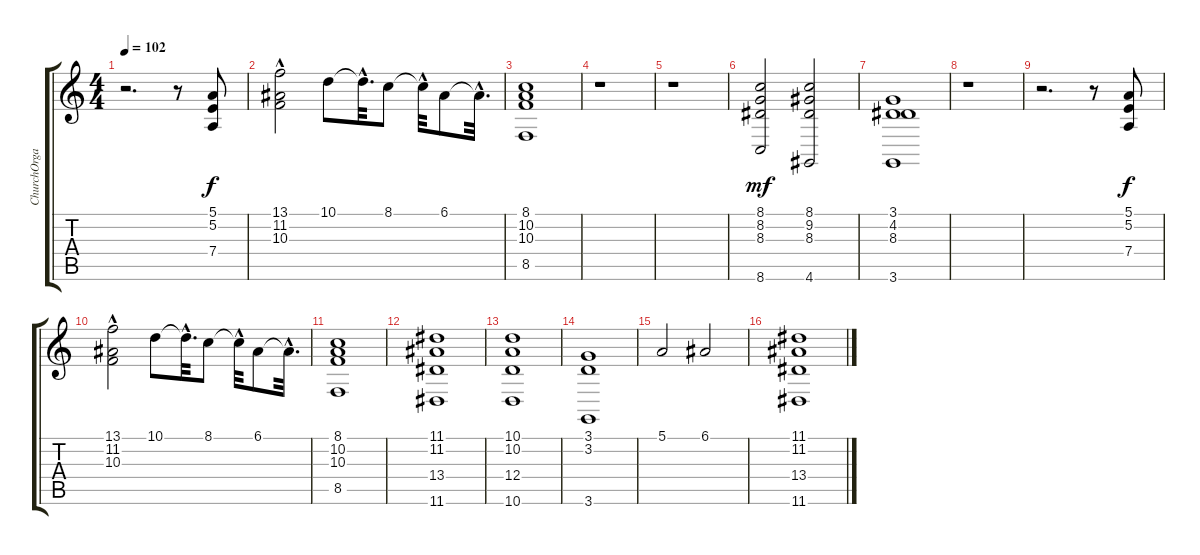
\track ("ChurchOrgan" "ChurchOrga") {instrument churchorgan}
\staff {score tabs}
\tuning (E4 B3 G3 D3 A2 E2) {hide}
\ts (4 4)
\tempo 102
\clef g2
\ks c
r.2{d dy mf} r.8 (5.1 5.2 7.4).8{dy f} |
(13.1 11.2{hac} 10.3).2 10.1.8 10.1{hac t}.32{d} 8.1.8 8.1{hac t}.32 6.1.8 6.1{hac t}.32{d} |
(8.1 10.2 10.3 8.5).1 |
r.1 |
r.1 |
(8.1 8.2 8.3 8.6).2{dy mf} (8.1 9.2 8.3 4.6).2 |
(3.1 4.2 8.3 3.6).1 |
r.1 |
r.2{d} r.8 (5.1 5.2 7.4).8{dy f} |
(13.1 11.2{hac} 10.3).2 10.1.8 10.1{hac t}.32{d} 8.1.8 8.1{hac t}.32 6.1.8 6.1{hac t}.32{d} |
(8.1 10.2 10.3 8.5).1 |
(11.1 11.2 13.4 11.6).1 |
(10.1 10.2 12.4 10.6).1 |
(3.1 3.2 3.6).1 |
5.1.2 6.1.2 |
(11.1 11.2 13.4 11.6).1
